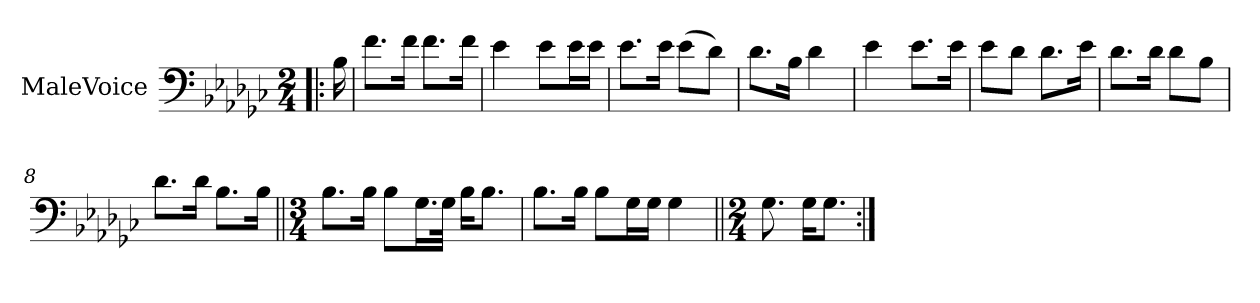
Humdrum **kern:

**kern
*part1
*staff1
*I"MaleVoice
*clefF4
*k[b-e-a-d-g-c-]
*M2/4
*MM72
=!|:
16B-
=1
8.f\L
16f\Jk
8.f\L
16f\Jk
=2
4e-
8e-\L
16e-\L
16e-\JJ
=3
8.e-\L
16e-\Jk
(8e-\L
8d-\J)
=4
8.d-\L
16B-\Jk
4d-
=5
4e-
8.e-\L
16e-\Jk
=6
8e-\L
8d-\J
8.d-\L
16e-\Jk
=7
8.d-\L
16d-\Jk
8d-\L
8B-\J
=8
8.d-\L
16d-\Jk
8.B-\L
16B-\Jk
=9||
*M3/4
8.B-\L
16B-\Jk
8B-\L
16.G-\L
32G-\JJk
16B-\KL
8.B-\J
=10
8.B-\L
16B-\Jk
8B-\L
16G-\L
16G-\JJ
4G-
=11||
*M2/4
8.G-
16G-\KL
8.G-\J
=:|!
*-
